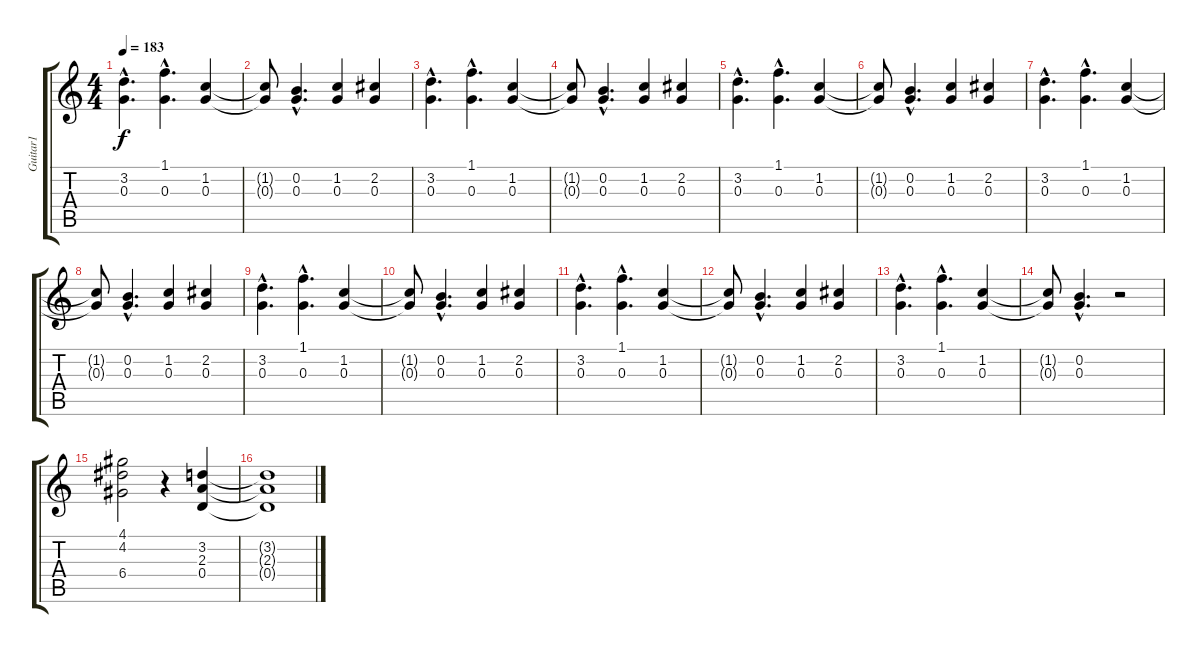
\track ("Guitar1" "Guitar1") {instrument overdrivenguitar}
\staff {score tabs}
\tuning (E4 B3 G3 D3 A2 E2) {hide}
\ts (4 4)
\tempo 183
\clef g2
\ks c
(3.2{hac} 0.3{hac}).4{d dy f} (1.1{hac} 0.3{hac}).4{d} (1.2 0.3).4 |
(1.2{t} 0.3{t}).8 (0.2{hac} 0.3{hac}).4{d} (1.2 0.3).4 (2.2 0.3).4 |
(3.2{hac} 0.3{hac}).4{d} (1.1{hac} 0.3{hac}).4{d} (1.2 0.3).4 |
(1.2{t} 0.3{t}).8 (0.2{hac} 0.3{hac}).4{d} (1.2 0.3).4 (2.2 0.3).4 |
(3.2{hac} 0.3{hac}).4{d} (1.1{hac} 0.3{hac}).4{d} (1.2 0.3).4 |
(1.2{t} 0.3{t}).8 (0.2{hac} 0.3{hac}).4{d} (1.2 0.3).4 (2.2 0.3).4 |
(3.2{hac} 0.3{hac}).4{d} (1.1{hac} 0.3{hac}).4{d} (1.2 0.3).4 |
(1.2{t} 0.3{t}).8 (0.2{hac} 0.3{hac}).4{d} (1.2 0.3).4 (2.2 0.3).4 |
(3.2{hac} 0.3{hac}).4{d} (1.1{hac} 0.3{hac}).4{d} (1.2 0.3).4 |
(1.2{t} 0.3{t}).8 (0.2{hac} 0.3{hac}).4{d} (1.2 0.3).4 (2.2 0.3).4 |
(3.2{hac} 0.3{hac}).4{d} (1.1{hac} 0.3{hac}).4{d} (1.2 0.3).4 |
(1.2{t} 0.3{t}).8 (0.2{hac} 0.3{hac}).4{d} (1.2 0.3).4 (2.2 0.3).4 |
(3.2{hac} 0.3{hac}).4{d} (1.1{hac} 0.3{hac}).4{d} (1.2 0.3).4 |
(1.2{t} 0.3{t}).8 (0.2{hac} 0.3{hac}).4{d} r.2 |
(4.1 4.2 6.4).2 r.4 (3.2 2.3 0.4).4 |
(3.2{t} 2.3{t} 0.4{t}).1
